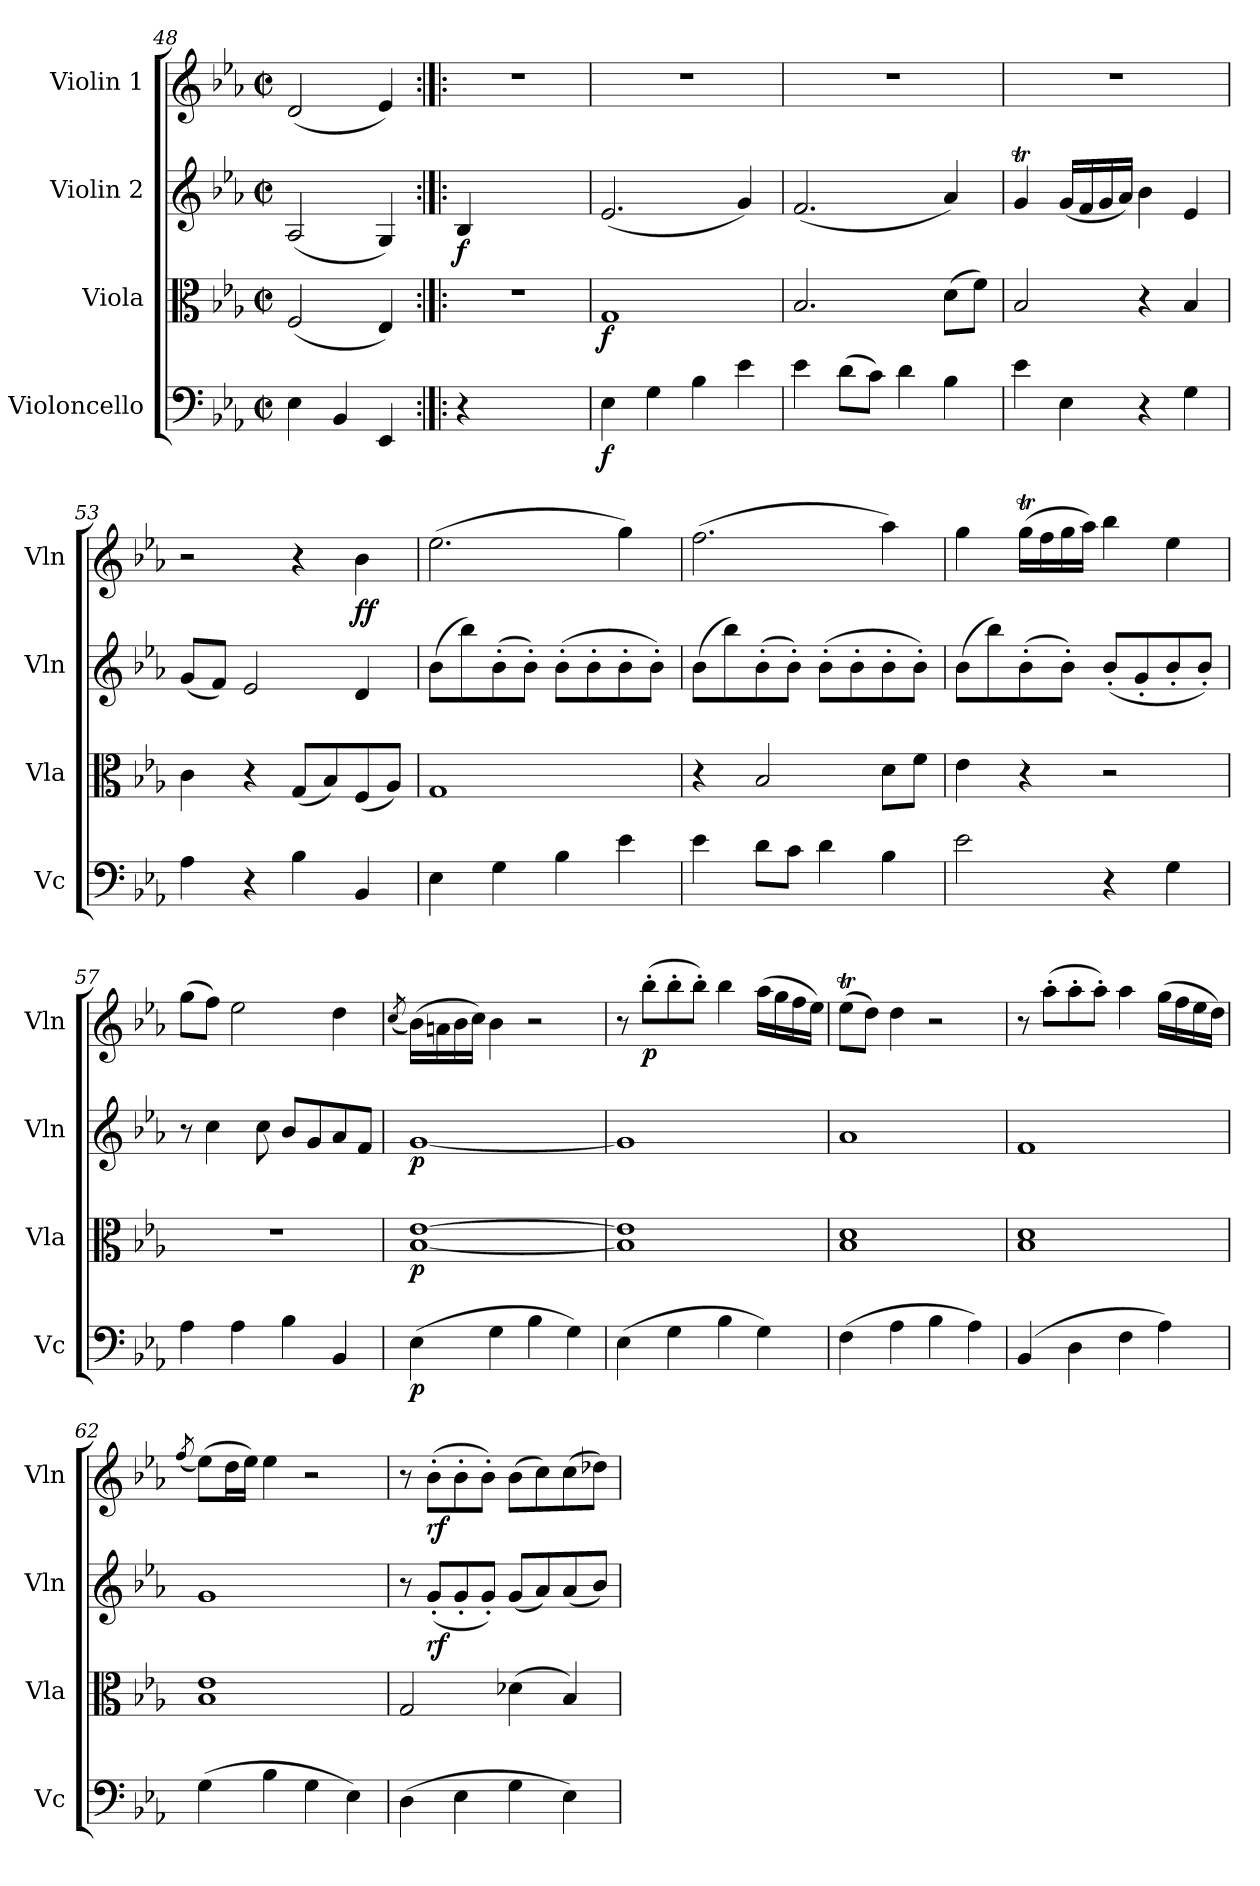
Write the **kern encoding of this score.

**kern	**dynam	**kern	**dynam	**kern	**dynam	**kern	**dynam
*part4	*part4	*part3	*part3	*part2	*part2	*part1	*part1
*staff4	*staff4	*staff3	*staff3	*staff2	*staff2	*staff1	*staff1
*I"Violoncello	*	*I"Viola	*	*I"Violin 2	*	*I"Violin 1	*
*I'Vc	*	*I'Vla	*	*I'Vln	*	*I'Vln	*
*clefF4	*	*clefC3	*	*clefG2	*	*clefG2	*
*k[b-e-a-]	*	*k[b-e-a-]	*	*k[b-e-a-]	*	*k[b-e-a-]	*
*M2/2	*	*M2/2	*	*M2/2	*	*M2/2	*
*met(c|)	*	*met(c|)	*	*met(c|)	*	*met(c|)	*
=48	=48	=48	=48	=48	=48	=48	=48
4E-\	.	(2F/	.	(2A-/	.	(<2d/	.
4BB-/	.	.	.	.	.	.	.
4EE-/	.	4E-/)	.	4G/)	.	4e-/)	.
!!LO:PB:g=z
=49:|!|:	=49:|!|:	=49:|!|:	=49:|!|:	=49:|!|:	=49:|!|:	=49:|!|:	=49:|!|:
!	!	!	!	!	!LO:DY:b	!	!
4r	.	1r	.	4B-/	f	1r	.
2.ryy	.	.	.	2.ryy	.	.	.
=50	=50	=50	=50	=50	=50	=50	=50
!	!LO:DY:b	!	!LO:DY:b	!	!	!	!
4E-\	f	1G	f	(2.e-/	.	1r	.
4G\	.	.	.	.	.	.	.
4B-\	.	.	.	.	.	.	.
4e-\	.	.	.	4g/)	.	.	.
=51	=51	=51	=51	=51	=51	=51	=51
4e-\	.	2.B-/	.	(2.f/	.	1r	.
(8d\L	.	.	.	.	.	.	.
8c\J)	.	.	.	.	.	.	.
4d\	.	.	.	.	.	.	.
4B-\	.	(8d\L	.	4a-/)	.	.	.
.	.	8f\J)	.	.	.	.	.
=52	=52	=52	=52	=52	=52	=52	=52
4e-\	.	2B-/	.	4gt/	.	1r	.
4E-\	.	.	.	(16g/LL	.	.	.
.	.	.	.	16f/	.	.	.
.	.	.	.	16g/	.	.	.
.	.	.	.	16a-/JJ)	.	.	.
4r	.	4r	.	4b-\	.	.	.
4G\	.	4B-/	.	4e-/	.	.	.
=53	=53	=53	=53	=53	=53	=53	=53
4A-\	.	4c\	.	(<8g/L	.	2r	.
.	.	.	.	8f/J)	.	.	.
4r	.	4r	.	2e-/	.	.	.
4B-\	.	(8G/L	.	.	.	4r	.
.	.	8B-/)	.	.	.	.	.
!	!	!	!	!	!	!	!LO:DY:b
!	!	!	!	!	!	!	!LO:DY:n=1:b
4BB-/	.	(8F/	.	4d/	.	4b-\	f f
.	.	8A-/J)	.	.	.	.	.
=54	=54	=54	=54	=54	=54	=54	=54
4E-\	.	1G	.	(>8b-\L	.	(2.ee-\	.
.	.	.	.	8bb-\)	.	.	.
4G\	.	.	.	(8b-'\	.	.	.
.	.	.	.	8b-'\J)	.	.	.
4B-\	.	.	.	(8b-'\L	.	.	.
.	.	.	.	8b-'\	.	.	.
4e-\	.	.	.	8b-'\	.	4gg\)	.
.	.	.	.	8b-'\J)	.	.	.
!!LO:LB:g=z
=55	=55	=55	=55	=55	=55	=55	=55
4e-\	.	4r	.	(>8b-\L	.	(2.ff\	.
.	.	.	.	8bb-\)	.	.	.
8d\L	.	2B-/	.	(8b-'\	.	.	.
8c\J	.	.	.	8b-'\J)	.	.	.
4d\	.	.	.	(8b-'\L	.	.	.
.	.	.	.	8b-'\	.	.	.
4B-\	.	8d\L	.	8b-'\	.	4aa-\)	.
.	.	8f\J	.	8b-'\J)	.	.	.
=56	=56	=56	=56	=56	=56	=56	=56
2e-\	.	4e-\	.	(>8b-\L	.	4gg\	.
.	.	.	.	8bb-\)	.	.	.
.	.	4r	.	(8b-'\	.	(16ggt\LL	.
.	.	.	.	.	.	16ff\	.
.	.	.	.	8b-'\J)	.	16gg\	.
.	.	.	.	.	.	16aa-\JJ)	.
4r	.	2r	.	(8b-'/L	.	4bb-\	.
.	.	.	.	8g'/	.	.	.
4G\	.	.	.	8b-'/	.	4ee-\	.
.	.	.	.	8b-'/J)	.	.	.
!!LO:LB:g=z
=57	=57	=57	=57	=57	=57	=57	=57
4A-\	.	1r	.	8r	.	(8gg\L	.
.	.	.	.	4cc\	.	8ff\J)	.
4A-\	.	.	.	.	.	2ee-\	.
.	.	.	.	8cc\	.	.	.
4B-\	.	.	.	8b-/L	.	.	.
.	.	.	.	8g/	.	.	.
4BB-/	.	.	.	8a-/	.	4dd\	.
.	.	.	.	8f/J	.	.	.
=58	=58	=58	=58	=58	=58	=58	=58
.	.	.	.	.	.	(8qcc/	.
!	!LO:DY:b	!	!LO:DY:b	!	!LO:DY:b	!	!
(>4E-\	p	[<1B- [>1e-	p	[<1g	p	(16b-\LL)	.
.	.	.	.	.	.	16an\	.
.	.	.	.	.	.	16b-\	.
.	.	.	.	.	.	16cc\JJ)	.
4G\	.	.	.	.	.	4b-\	.
4B-\	.	.	.	.	.	2r	.
4G\)	.	.	.	.	.	.	.
=59	=59	=59	=59	=59	=59	=59	=59
(>4E-\	.	1B-] 1e-]	.	1g]	.	8r	.
!	!	!	!	!	!	!	!LO:DY:b
.	.	.	.	.	.	(8bb-'\L	p
4G\	.	.	.	.	.	8bb-'\	.
.	.	.	.	.	.	8bb-'\J)	.
4B-\	.	.	.	.	.	4bb-\	.
4G\)	.	.	.	.	.	(16aa-\LL	.
.	.	.	.	.	.	16gg\	.
.	.	.	.	.	.	16ff\	.
.	.	.	.	.	.	16ee-\JJ)	.
=60	=60	=60	=60	=60	=60	=60	=60
(>4F\	.	1B- 1d	.	1a-	.	(8ee-T\L	.
.	.	.	.	.	.	8dd\J)	.
4A-\	.	.	.	.	.	4dd\	.
4B-\	.	.	.	.	.	2r	.
4A-\)	.	.	.	.	.	.	.
=61	=61	=61	=61	=61	=61	=61	=61
(4BB-/	.	1B- 1d	.	1f	.	8r	.
.	.	.	.	.	.	(8aa-'\L	.
4D\	.	.	.	.	.	8aa-'\	.
.	.	.	.	.	.	8aa-'\J)	.
4F\	.	.	.	.	.	4aa-\	.
4A-\)	.	.	.	.	.	(16gg\LL	.
.	.	.	.	.	.	16ff\	.
.	.	.	.	.	.	16ee-\	.
.	.	.	.	.	.	16dd\JJ)	.
!!LO:LB:g=z
=62	=62	=62	=62	=62	=62	=62	=62
.	.	.	.	.	.	(8qff/	.
(>4G\	.	1B- 1e-	.	1g	.	(8ee-\L)	.
.	.	.	.	.	.	16dd\L	.
.	.	.	.	.	.	16ee-\JJ)	.
4B-\	.	.	.	.	.	4ee-\	.
4G\	.	.	.	.	.	2r	.
4E-\)	.	.	.	.	.	.	.
=63	=63	=63	=63	=63	=63	=63	=63
(>4D\	.	2G/	.	8r	.	8r	.
!	!	!	!	!	!LO:DY:b	!	!LO:DY:b
.	.	.	.	(8g'/L	rf	(8b-'\L	rf
4E-\	.	.	.	8g'/	.	8b-'\	.
.	.	.	.	8g'/J)	.	8b-'\J)	.
4G\	.	(4d-X\	.	(<8g/L	.	(8b-\L	.
.	.	.	.	8a-/)	.	8cc\)	.
4E-\)	.	4B-/)	.	(<8a-/	.	(8cc\	.
.	.	.	.	8b-/J)	.	8dd-X\J)	.
=	=	=	=	=	=	=	=
*-	*-	*-	*-	*-	*-	*-	*-
